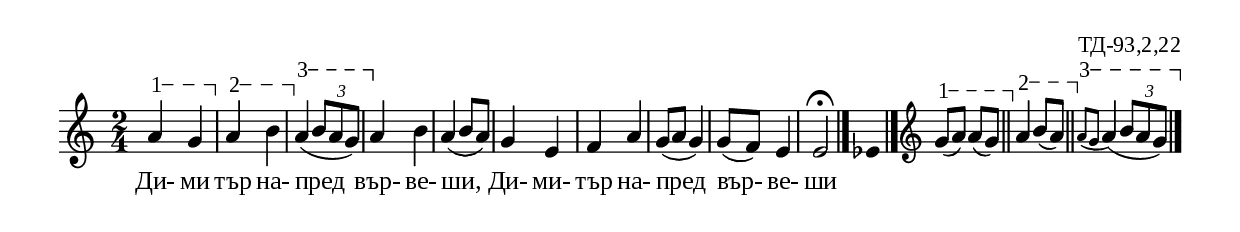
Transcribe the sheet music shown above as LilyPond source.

%{
TD_93_2_22
%}

\include "td-preamble.ly"

\score {
\relative c'' {
%% \tempo 4 = 152
  \time 2/4
\varA  
  a4\startTextSpan g\stopTextSpan | 
\varB  
  a4\startTextSpan b\stopTextSpan | 
\varC  
  a4\startTextSpan( \times 2/3 { b8[ a g\stopTextSpan]) } | 
a4 b | a4( b8[ a]) | 
g4 e | f a | g8([ a] g4) | g8([ f]) e4 | e2\fermata
 \bar "|." 
s4 \fixB ees4 \fixC
 \bar "|." 
\endm
\varA  
  g8\startTextSpan([ a)] a([ g\stopTextSpan)] \bar "||"
\varB  
  a4\startTextSpan b8([ a\stopTextSpan]) \bar "||" 
\varC  
\acciaccatura { a8\startTextSpan[ g] } a4( \times 2/3 { b8[ a g\stopTextSpan]) }   
\bar "|." 

}
\addlyrics { Ди- ми тър на- пред вър- ве- ши, Ди- ми- тър на- пред вър- ве- ши }
%
\layout {
  indent = #0
  line-width = 190\mm
  ragged-right=##f
}
%
\midi { 
	\context {
		\Score
		tempoWholesPerMinute = #(ly:make-moment 152 4)
		}
	}
}
%
\header{
  opus = "ТД-93,2,22"
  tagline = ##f
}


